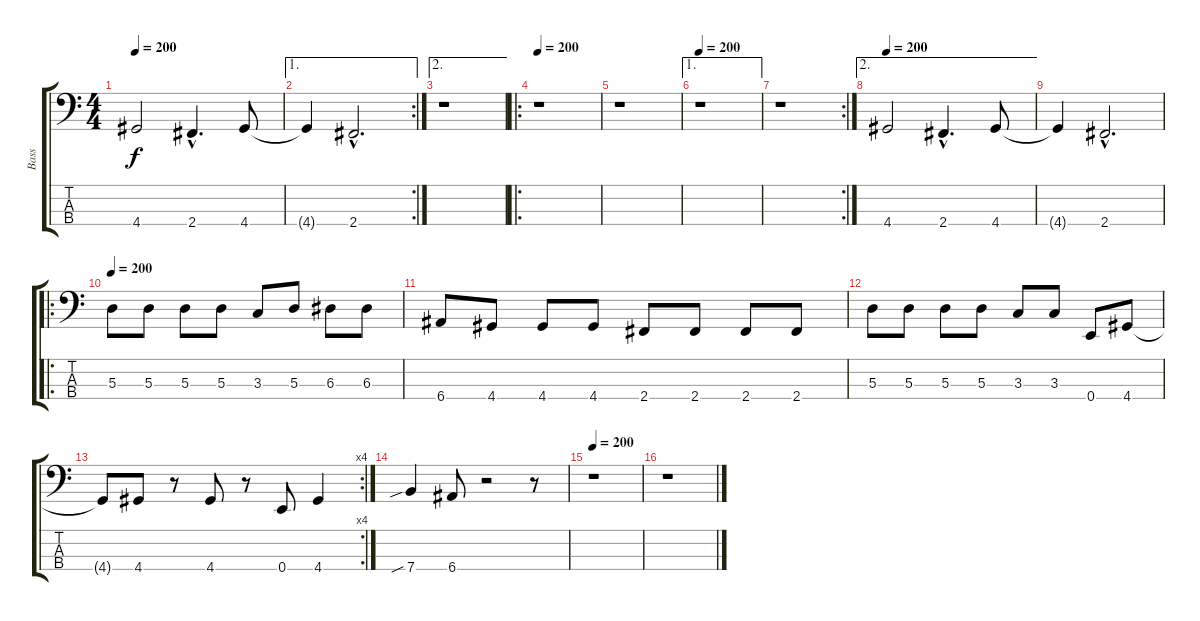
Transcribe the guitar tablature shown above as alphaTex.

\track ("Bass" "Bass") {instrument electricbassfinger}
\staff {score tabs}
\tuning (G2 D2 A1 E1) {hide}
\ts (4 4)
\tempo 200
\clef f4
\ks c
4.4.2{dy f} 2.4{hac}.4{d} 4.4.8 |
\ae 1
\rc 2
4.4{t}.4 2.4{hac}.2{d} |
\ae 2
r.1 |
\ro
\tempo 200
r.1 |
r.1 |
\ae 1
\tempo 200
r.1 |
\rc 2
r.1 |
\ae 2
\tempo 200
4.4.2 2.4{hac}.4{d} 4.4.8 |
4.4{t}.4 2.4{hac}.2{d} |
\ro
\tempo 200
5.3.8 5.3.8 5.3.8 5.3.8 3.3.8 5.3.8 6.3.8 6.3.8 |
6.4.8 4.4.8 4.4.8 4.4.8 2.4.8 2.4.8 2.4.8 2.4.8 |
5.3.8 5.3.8 5.3.8 5.3.8 3.3.8 3.3.8 0.4.8 4.4.8 |
\rc 4
4.4{t}.8 4.4.8 r.8 4.4.8 r.8 0.4.8 4.4.4 |
7.4{sib}.4 6.4.8 r.2 r.8 |
\tempo 200
r.1 |
r.1
